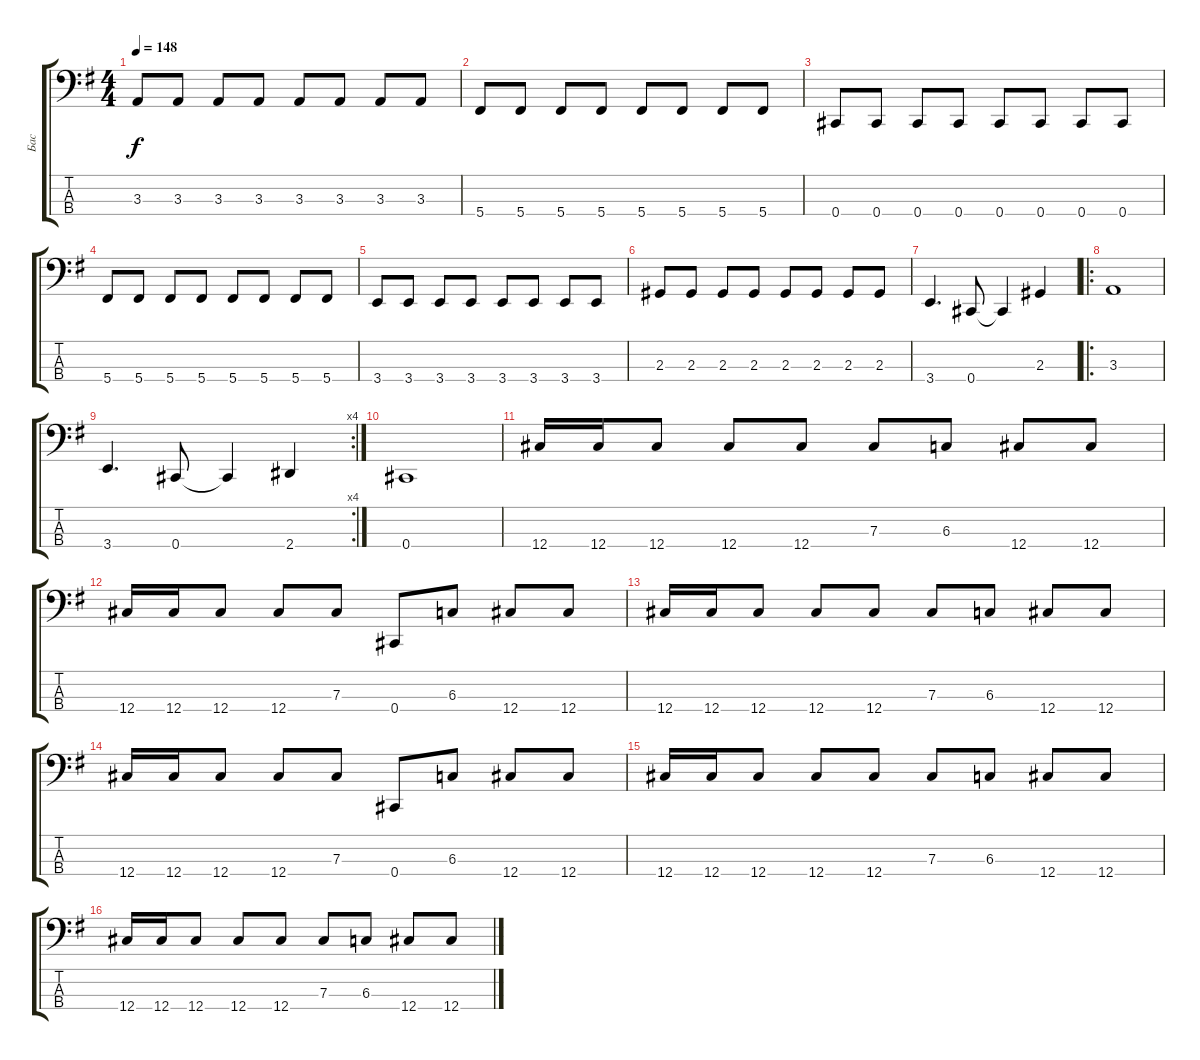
\track ("Бас" "Бас") {instrument electricbassfinger}
\staff {score tabs}
\tuning (E2 B1 Gb1 Db1) {hide}
\ts (4 4)
\tempo 148
\clef f4
\ks g
3.3.8{dy f} 3.3.8 3.3.8 3.3.8 3.3.8 3.3.8 3.3.8 3.3.8 |
5.4.8 5.4.8 5.4.8 5.4.8 5.4.8 5.4.8 5.4.8 5.4.8 |
0.4.8 0.4.8 0.4.8 0.4.8 0.4.8 0.4.8 0.4.8 0.4.8 |
5.4.8 5.4.8 5.4.8 5.4.8 5.4.8 5.4.8 5.4.8 5.4.8 |
3.4.8 3.4.8 3.4.8 3.4.8 3.4.8 3.4.8 3.4.8 3.4.8 |
2.3.8 2.3.8 2.3.8 2.3.8 2.3.8 2.3.8 2.3.8 2.3.8 |
3.4.4{d} 0.4.8 0.4{t}.4 2.3.4 |
\ro
3.3.1 |
\rc 4
3.4.4{d} 0.4.8 0.4{t}.4 2.4.4 |
0.4.1 |
12.4.16 12.4.16 12.4.8 12.4.8 12.4.8 7.3.8 6.3.8 12.4.8 12.4.8 |
12.4.16 12.4.16 12.4.8 12.4.8 7.3.8 0.4.8 6.3.8 12.4.8 12.4.8 |
12.4.16 12.4.16 12.4.8 12.4.8 12.4.8 7.3.8 6.3.8 12.4.8 12.4.8 |
12.4.16 12.4.16 12.4.8 12.4.8 7.3.8 0.4.8 6.3.8 12.4.8 12.4.8 |
12.4.16 12.4.16 12.4.8 12.4.8 12.4.8 7.3.8 6.3.8 12.4.8 12.4.8 |
12.4.16 12.4.16 12.4.8 12.4.8 12.4.8 7.3.8 6.3.8 12.4.8 12.4.8
